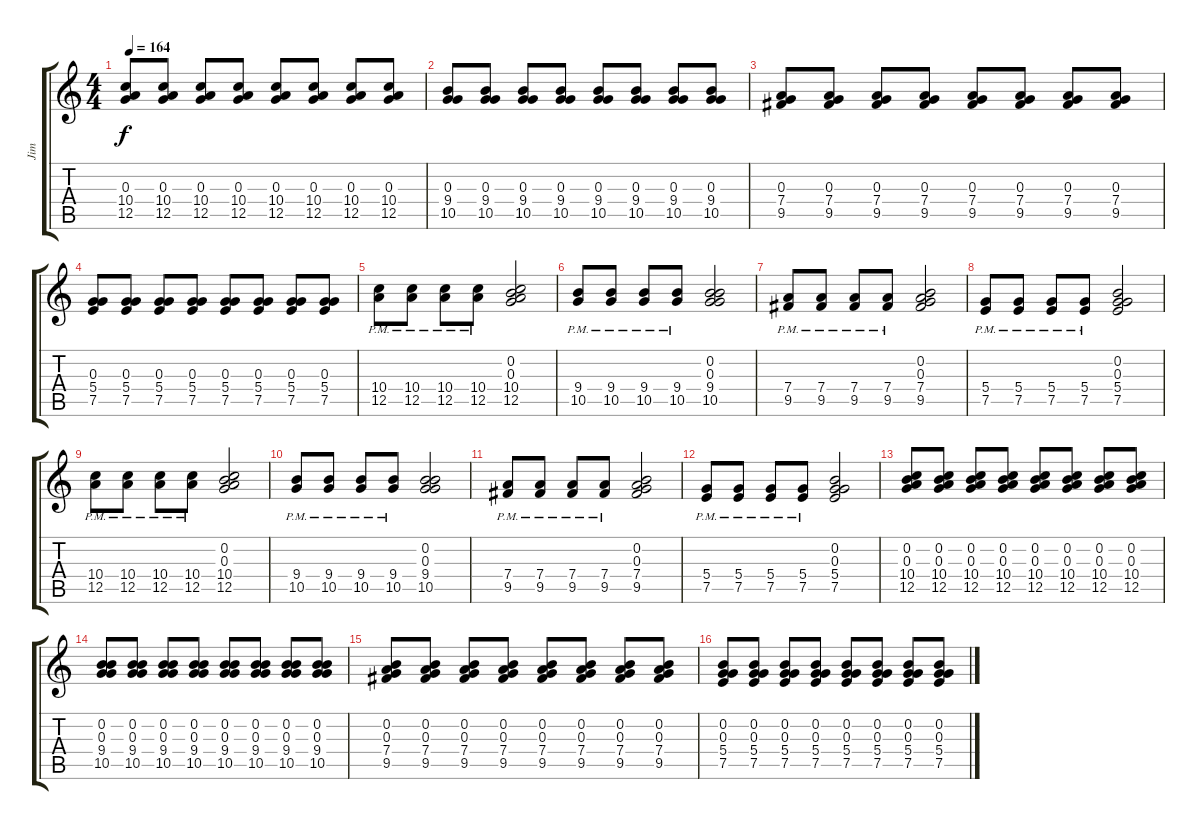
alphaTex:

\track ("Jim" "Jim") {instrument overdrivenguitar}
\staff {score tabs}
\tuning (E4 B3 G3 D3 A2 E2) {hide}
\ts (4 4)
\tempo 164
\clef g2
\ks c
(0.3 10.4 12.5).8{dy f} (0.3 10.4 12.5).8 (0.3 10.4 12.5).8 (0.3 10.4 12.5).8 (0.3 10.4 12.5).8 (0.3 10.4 12.5).8 (0.3 10.4 12.5).8 (0.3 10.4 12.5).8 |
(0.3 9.4 10.5).8 (0.3 9.4 10.5).8 (0.3 9.4 10.5).8 (0.3 9.4 10.5).8 (0.3 9.4 10.5).8 (0.3 9.4 10.5).8 (0.3 9.4 10.5).8 (0.3 9.4 10.5).8 |
(0.3 7.4 9.5).8 (0.3 7.4 9.5).8 (0.3 7.4 9.5).8 (0.3 7.4 9.5).8 (0.3 7.4 9.5).8 (0.3 7.4 9.5).8 (0.3 7.4 9.5).8 (0.3 7.4 9.5).8 |
(0.3 5.4 7.5).8 (0.3 5.4 7.5).8 (0.3 5.4 7.5).8 (0.3 5.4 7.5).8 (0.3 5.4 7.5).8 (0.3 5.4 7.5).8 (0.3 5.4 7.5).8 (0.3 5.4 7.5).8 |
(10.4{pm} 12.5{pm}).8 (10.4{pm} 12.5{pm}).8 (10.4{pm} 12.5{pm}).8 (10.4{pm} 12.5{pm}).8 (0.2 0.3 10.4 12.5).2 |
(9.4{pm} 10.5{pm}).8 (9.4{pm} 10.5{pm}).8 (9.4{pm} 10.5{pm}).8 (9.4{pm} 10.5{pm}).8 (0.2 0.3 9.4 10.5).2 |
(7.4{pm} 9.5{pm}).8 (7.4{pm} 9.5{pm}).8 (7.4{pm} 9.5{pm}).8 (7.4{pm} 9.5{pm}).8 (0.2 0.3 7.4 9.5).2 |
(5.4{pm} 7.5{pm}).8 (5.4{pm} 7.5{pm}).8 (5.4{pm} 7.5{pm}).8 (5.4{pm} 7.5{pm}).8 (0.2 0.3 5.4 7.5).2 |
(10.4{pm} 12.5{pm}).8 (10.4{pm} 12.5{pm}).8 (10.4{pm} 12.5{pm}).8 (10.4{pm} 12.5{pm}).8 (0.2 0.3 10.4 12.5).2 |
(9.4{pm} 10.5{pm}).8 (9.4{pm} 10.5{pm}).8 (9.4{pm} 10.5{pm}).8 (9.4{pm} 10.5{pm}).8 (0.2 0.3 9.4 10.5).2 |
(7.4{pm} 9.5{pm}).8 (7.4{pm} 9.5{pm}).8 (7.4{pm} 9.5{pm}).8 (7.4{pm} 9.5{pm}).8 (0.2 0.3 7.4 9.5).2 |
(5.4{pm} 7.5{pm}).8 (5.4{pm} 7.5{pm}).8 (5.4{pm} 7.5{pm}).8 (5.4{pm} 7.5{pm}).8 (0.2 0.3 5.4 7.5).2 |
(0.2 0.3 10.4 12.5).8 (0.2 0.3 10.4 12.5).8 (0.2 0.3 10.4 12.5).8 (0.2 0.3 10.4 12.5).8 (0.2 0.3 10.4 12.5).8 (0.2 0.3 10.4 12.5).8 (0.2 0.3 10.4 12.5).8 (0.2 0.3 10.4 12.5).8 |
(0.2 0.3 9.4 10.5).8 (0.2 0.3 9.4 10.5).8 (0.2 0.3 9.4 10.5).8 (0.2 0.3 9.4 10.5).8 (0.2 0.3 9.4 10.5).8 (0.2 0.3 9.4 10.5).8 (0.2 0.3 9.4 10.5).8 (0.2 0.3 9.4 10.5).8 |
(0.2 0.3 7.4 9.5).8 (0.2 0.3 7.4 9.5).8 (0.2 0.3 7.4 9.5).8 (0.2 0.3 7.4 9.5).8 (0.2 0.3 7.4 9.5).8 (0.2 0.3 7.4 9.5).8 (0.2 0.3 7.4 9.5).8 (0.2 0.3 7.4 9.5).8 |
(0.2 0.3 5.4 7.5).8 (0.2 0.3 5.4 7.5).8 (0.2 0.3 5.4 7.5).8 (0.2 0.3 5.4 7.5).8 (0.2 0.3 5.4 7.5).8 (0.2 0.3 5.4 7.5).8 (0.2 0.3 5.4 7.5).8 (0.2 0.3 5.4 7.5).8
